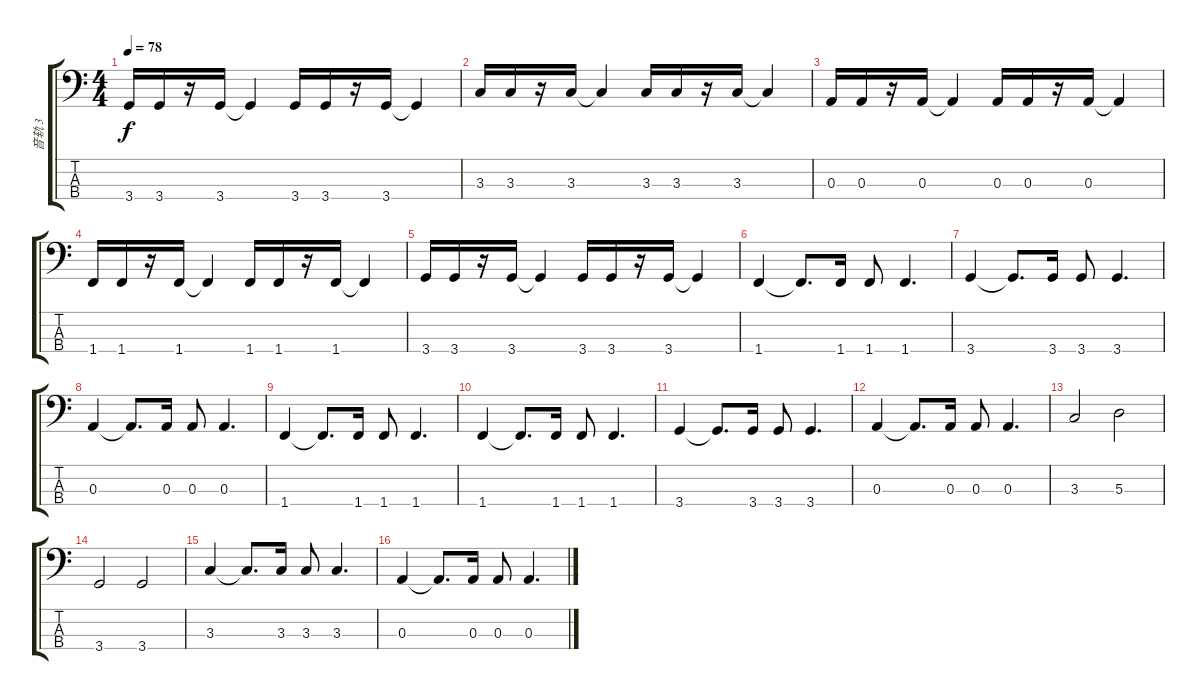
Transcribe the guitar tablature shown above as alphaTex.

\track ("音轨 3" "音轨 3") {instrument electricbassfinger}
\staff {score tabs}
\tuning (G2 D2 A1 E1) {hide}
\ts (4 4)
\tempo 78
\clef f4
\ks c
3.4.16{dy f} 3.4.16 r.16 3.4.16 3.4{t}.4 3.4.16 3.4.16 r.16 3.4.16 3.4{t}.4 |
3.3.16 3.3.16 r.16 3.3.16 3.3{t}.4 3.3.16 3.3.16 r.16 3.3.16 3.3{t}.4 |
0.3.16 0.3.16 r.16 0.3.16 0.3{t}.4 0.3.16 0.3.16 r.16 0.3.16 0.3{t}.4 |
1.4.16 1.4.16 r.16 1.4.16 1.4{t}.4 1.4.16 1.4.16 r.16 1.4.16 1.4{t}.4 |
3.4.16 3.4.16 r.16 3.4.16 3.4{t}.4 3.4.16 3.4.16 r.16 3.4.16 3.4{t}.4 |
1.4.4 1.4{t}.8{d} 1.4.16 1.4.8 1.4.4{d} |
3.4.4 3.4{t}.8{d} 3.4.16 3.4.8 3.4.4{d} |
0.3.4 0.3{t}.8{d} 0.3.16 0.3.8 0.3.4{d} |
1.4.4 1.4{t}.8{d} 1.4.16 1.4.8 1.4.4{d} |
1.4.4 1.4{t}.8{d} 1.4.16 1.4.8 1.4.4{d} |
3.4.4 3.4{t}.8{d} 3.4.16 3.4.8 3.4.4{d} |
0.3.4 0.3{t}.8{d} 0.3.16 0.3.8 0.3.4{d} |
3.3.2 5.3.2 |
3.4.2 3.4.2 |
3.3.4 3.3{t}.8{d} 3.3.16 3.3.8 3.3.4{d} |
0.3.4 0.3{t}.8{d} 0.3.16 0.3.8 0.3.4{d}
